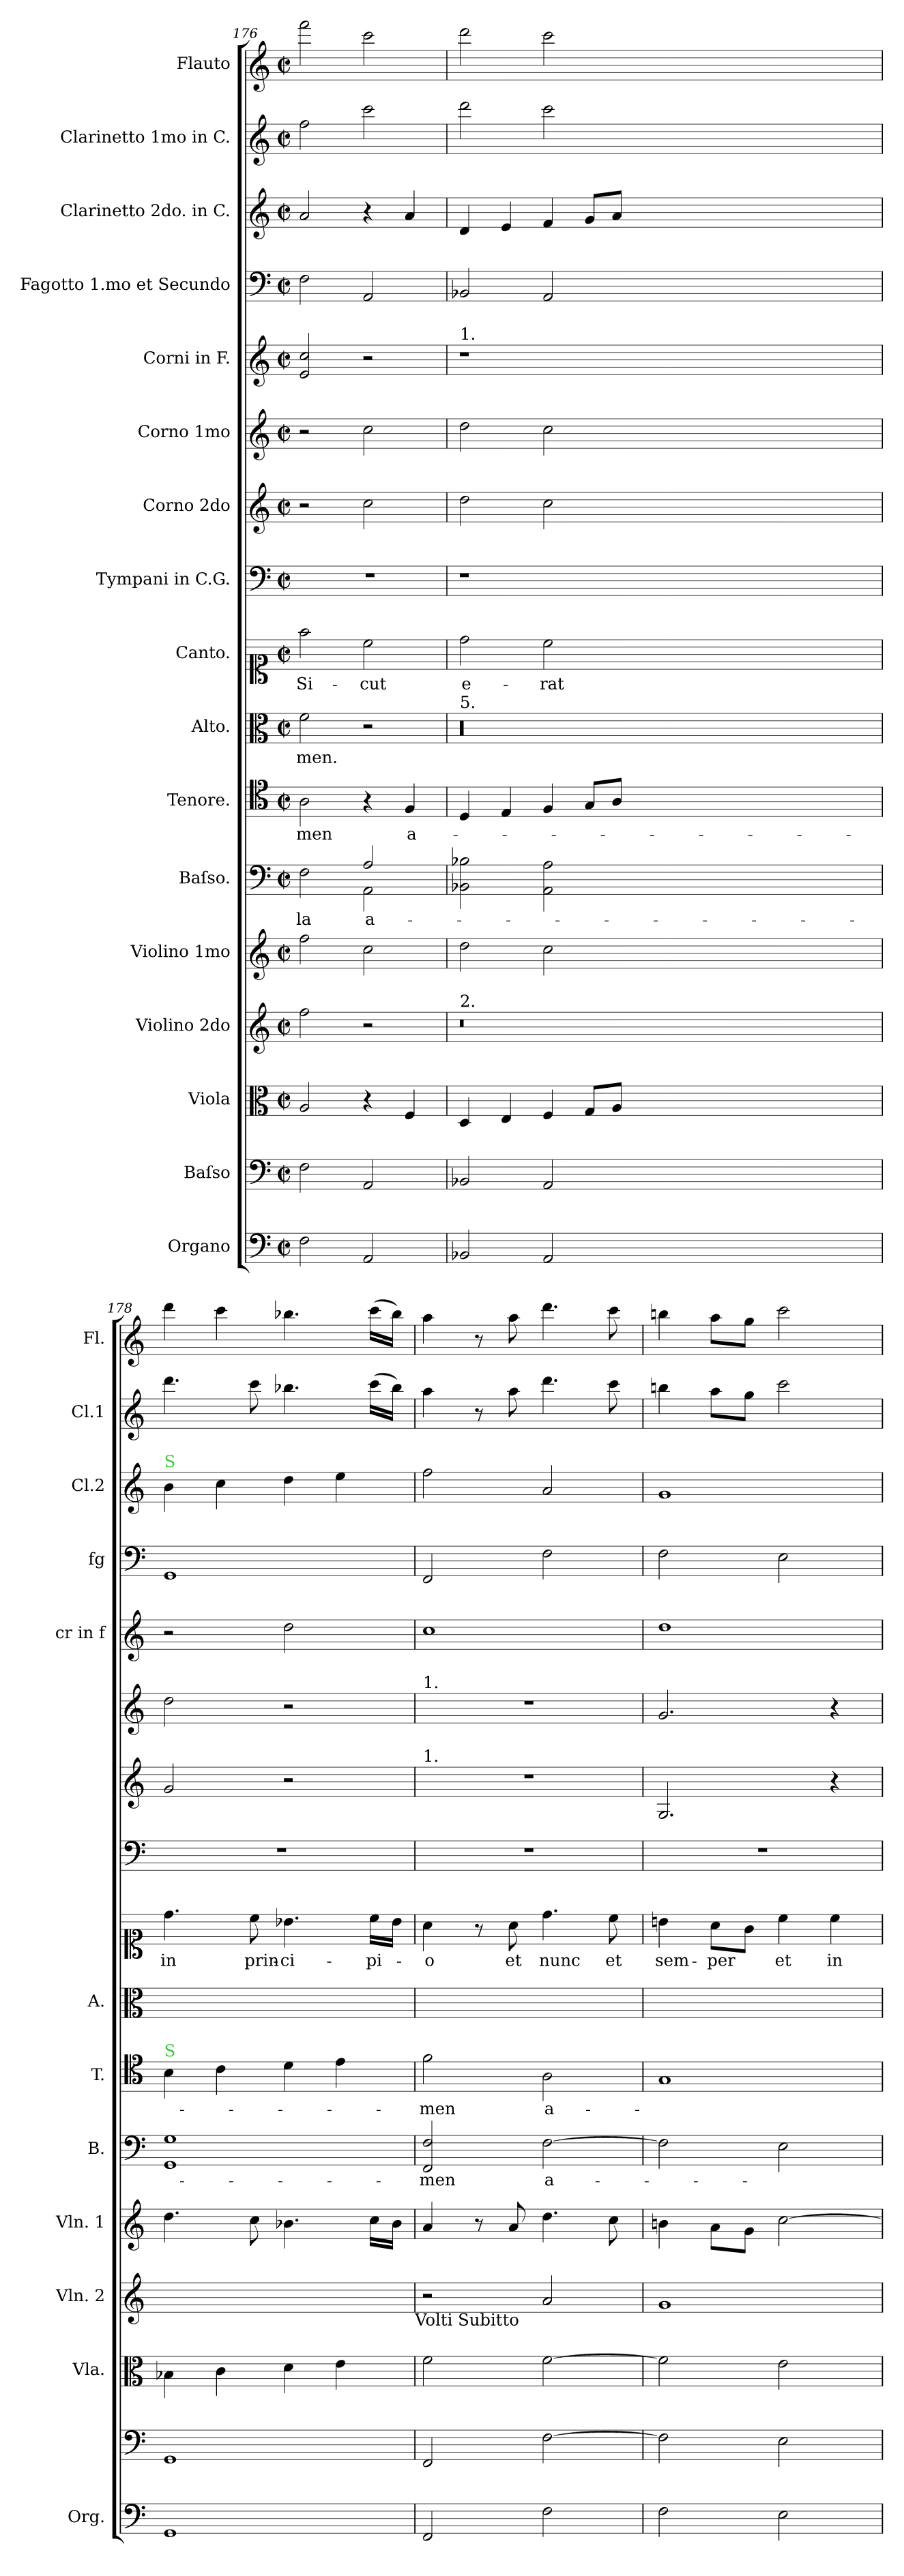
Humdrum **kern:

**kern	**kern	**kern	**kern	**kern	**kern	**text	**kern	**text	**kern	**text	**kern	**text	**kern	**kern	**kern	**kern	**kern	**kern	**kern	**kern
*part17	*part16	*part15	*part14	*part13	*part12	*part12	*part11	*part11	*part10	*part10	*part9	*part9	*part8	*part7	*part6	*part5	*part4	*part3	*part2	*part1
*staff17	*staff16	*staff15	*staff14	*staff13	*staff12	*staff12	*staff11	*staff11	*staff10	*staff10	*staff9	*staff9	*staff8	*staff7	*staff6	*staff5	*staff4	*staff3	*staff2	*staff1
*I"Organo	*I"Baſso	*I"Viola	*I"Violino 2do	*I"Violino 1mo	*I"Baſso.	*	*I"Tenore.	*	*I"Alto.	*	*I"Canto.	*	*I"Tympani in C.G.	*I"Corno 2do	*I"Corno 1mo	*I"Corni in F.	*I"Fagotto 1.mo et Secundo	*I"Clarinetto 2do. in C.	*I"Clarinetto 1mo in C.	*I"Flauto
*I'Org.	*	*I'Vla.	*I'Vln. 2	*I'Vln. 1	*I'B.	*	*I'T.	*	*I'A.	*	*	*	*	*	*	*I'cr in f	*I'fg	*I'Cl.2	*I'Cl.1	*I'Fl.
*clefF4	*clefF4	*clefC3	*clefG2	*clefG2	*clefF4	*	*clefC4	*	*clefC3	*	*clefC1	*	*clefF4	*clefG2	*clefG2	*clefG2	*clefF4	*clefG2	*clefG2	*clefG2
*	*	*	*	*	*	*	*	*	*	*	*	*	*	*	*	*ITrd4c7	*	*	*	*
*k[]	*k[]	*k[]	*k[]	*k[]	*k[]	*	*k[]	*	*k[]	*	*k[]	*	*k[]	*k[]	*k[]	*k[b-]	*k[]	*k[]	*k[]	*k[]
*M2/2	*M2/2	*M2/2	*M2/2	*M2/2	*M2/2	*	*M2/2	*	*M2/2	*	*M2/2	*	*M2/2	*M2/2	*M2/2	*M2/2	*M2/2	*M2/2	*M2/2	*M2/2
*met(c|)	*met(c|)	*met(c|)	*met(c|)	*met(c|)	*met(c|)	*	*met(c|)	*	*met(c|)	*	*met(c|)	*	*met(c|)	*met(c|)	*met(c|)	*met(c|)	*met(c|)	*met(c|)	*met(c|)	*met(c|)
=176	=176	=176	=176	=176	=176	=176	=176	=176	=176	=176	=176	=176	=176	=176	=176	=176	=176	=176	=176	=176
*	*	*	*	*	*^	*	*	*	*	*	*	*	*	*	*	*	*	*	*	*
2F\	2F\	2A/	2ff\	2ff\	2F\	2ryy	-la	2A\	-men	2f\	-men.	2ff\	Si-	1r	2r	2r	2A/ 2f/	2F\	2a/	2ff\	2fff\
2AA/	2AA/	4r	2r	2cc\	2A/	2AA\	a-	4r	.	2r	.	2cc\	-cut	.	2cc\	2cc\	2r	2AA/	4r	2ccc\	2ccc\
.	.	4F/	.	.	.	.	.	4F/	a-	.	.	.	.	.	.	.	.	.	4a/	.	.
*	*	*	*	*	*v	*v	*	*	*	*	*	*	*	*	*	*	*	*	*	*	*
=177	=177	=177	=177	=177	=177	=177	=177	=177	=177	=177	=177	=177	=177	=177	=177	=177	=177	=177	=177	=177
!	!	!	!	!	!	!	!	!	!	!	!	!	!	!	!	!LO:TX:a:t=1.	!	!	!	!
!	!	!	!	!	!	!	!	!	!LO:TX:a:t=5.	!	!	!	!	!	!	!	!	!	!	!
!	!	!	!LO:TX:a:t=2.	!	!	!	!	!	!	!	!	!	!	!	!	!	!	!	!	!
2BB-X/	2BB-X/	4D/	0r	2dd\	2BB-X\ 2B-X\	.	4D/	.	00r	.	2dd\	e-	1r	2dd\	2dd\	1r	2BB-X/	4d/	2ddd\	2ddd\
.	.	4E/	.	.	.	.	4E/	.	.	.	.	.	.	.	.	.	.	4e/	.	.
2AA/	2AA/	4F/	.	2cc\	2AA\ 2A\	.	4F/	.	.	.	2cc\	-rat	.	2cc\	2cc\	.	2AA/	4f/	2ccc\	2ccc\
.	.	8G/L	.	.	.	.	8G/L	.	.	.	.	.	.	.	.	.	.	8g/L	.	.
.	.	8A/J	.	.	.	.	8A/J	.	.	.	.	.	.	.	.	.	.	8a/J	.	.
0.ryy	0.ryy	0.ryy	.	0.ryy	0.ryy	.	0.ryy	.	.	.	0.ryy	.	0.ryy	0.ryy	0.ryy	0.ryy	0.ryy	0.ryy	0.ryy	0.ryy
.	.	.	0ryy	.	.	.	.	.	.	.	.	.	.	.	.	.	.	.	.	.
=178	=178	=178	=178	=178	=178	=178	=178	=178	=178	=178	=178	=178	=178	=178	=178	=178	=178	=178	=178	=178
!	!	!	!	!	!	!	!	!	!	!	!	!	!	!	!	!	!	!LO:TX:a:color=limegreen:t=S	!	!
!	!	!	!	!	!	!	!LO:TX:a:color=limegreen:t=S	!	!	!	!	!	!	!	!	!	!	!	!	!
1GG/	1GG/	4B-X\	1ryy	4.dd\	1GG/ 1G/	.	4B\	.	1ryy	.	4.dd\	in	1r	2g/	2dd\	2r	1GG/	4b\	4.ddd\	4ddd\
.	.	4c\	.	.	.	.	4c\	.	.	.	.	.	.	.	.	.	.	4cc\	.	4ccc\
.	.	.	.	8cc\	.	.	.	.	.	.	8cc\	prin-	.	.	.	.	.	.	8ccc\	.
.	.	4d\	.	4.b-X\	.	.	4d\	.	.	.	4.b-X\	-ci-	.	2r	2r	2g\	.	4dd\	4.bb-X\	4.bb-X\
.	.	4e\	.	.	.	.	4e\	.	.	.	.	.	.	.	.	.	.	4ee\	.	.
.	.	.	.	16cc\LL	.	.	.	.	.	.	16cc\LL	-pi-	.	.	.	.	.	.	(16ccc\LL	(16ccc\LL
.	.	.	.	16b-\JJ	.	.	.	.	.	.	16b-\JJ	.	.	.	.	.	.	.	16bb-\JJ)	16bb-\JJ)
!	!	!	!LO:TX:b:t=Volti Subitto	!	!	!	!	!	!	!	!	!	!	!	!	!	!	!	!	!
=179	=179	=179	=179	=179	=179	=179	=179	=179	=179	=179	=179	=179	=179	=179	=179	=179	=179	=179	=179	=179
!	!	!	!	!	!	!	!	!	!	!	!	!	!	!	!LO:TX:a:t=1.	!	!	!	!	!
!	!	!	!	!	!	!	!	!	!	!	!	!	!	!LO:TX:a:t=1.	!	!	!	!	!	!
2FF/	2FF/	2f\	2r	4a/	2FF/ 2F/	-men	2f\	-men	1ryy	.	4a\	-o	1r	1r	1r	1f/	2FF/	2ff\	4aa\	4aa\
.	.	.	.	8r	.	.	.	.	.	.	8r	.	.	.	.	.	.	.	8r	8r
.	.	.	.	8a/	.	.	.	.	.	.	8a\	et	.	.	.	.	.	.	8aa\	8aa\
2F\	[2F\	[2f\	2a/	4.dd\	[2F\	a-	2A\	a-	.	.	4.dd\	nunc	.	.	.	.	2F\	2a/	4.ddd\	4.ddd\
.	.	.	.	8cc\	.	.	.	.	.	.	8cc\	et	.	.	.	.	.	.	8ccc\	8ccc\
=180	=180	=180	=180	=180	=180	=180	=180	=180	=180	=180	=180	=180	=180	=180	=180	=180	=180	=180	=180	=180
2F\	2F\]	2f\]	1g/	4bn\	2F\]	.	1G/	.	1ryy	.	4bn\	sem-	1r	2.G/	2.g/	1g/	2F\	1g/	4bbn\	4bbn\
.	.	.	.	8a\L	.	.	.	.	.	.	8a\L	-per	.	.	.	.	.	.	8aa\L	8aa\L
.	.	.	.	8g\J	.	.	.	.	.	.	8g\J	.	.	.	.	.	.	.	8gg\J	8gg\J
2E\	2E\	2e\	.	[2cc\	2E\	.	.	.	.	.	4cc\	et	.	.	.	.	2E\	.	2ccc\	2ccc\
.	.	.	.	.	.	.	.	.	.	.	4cc\	in	.	4r	4r	.	.	.	.	.
=	=	=	=	=	=	=	=	=	=	=	=	=	=	=	=	=	=	=	=	=
*-	*-	*-	*-	*-	*-	*-	*-	*-	*-	*-	*-	*-	*-	*-	*-	*-	*-	*-	*-	*-
